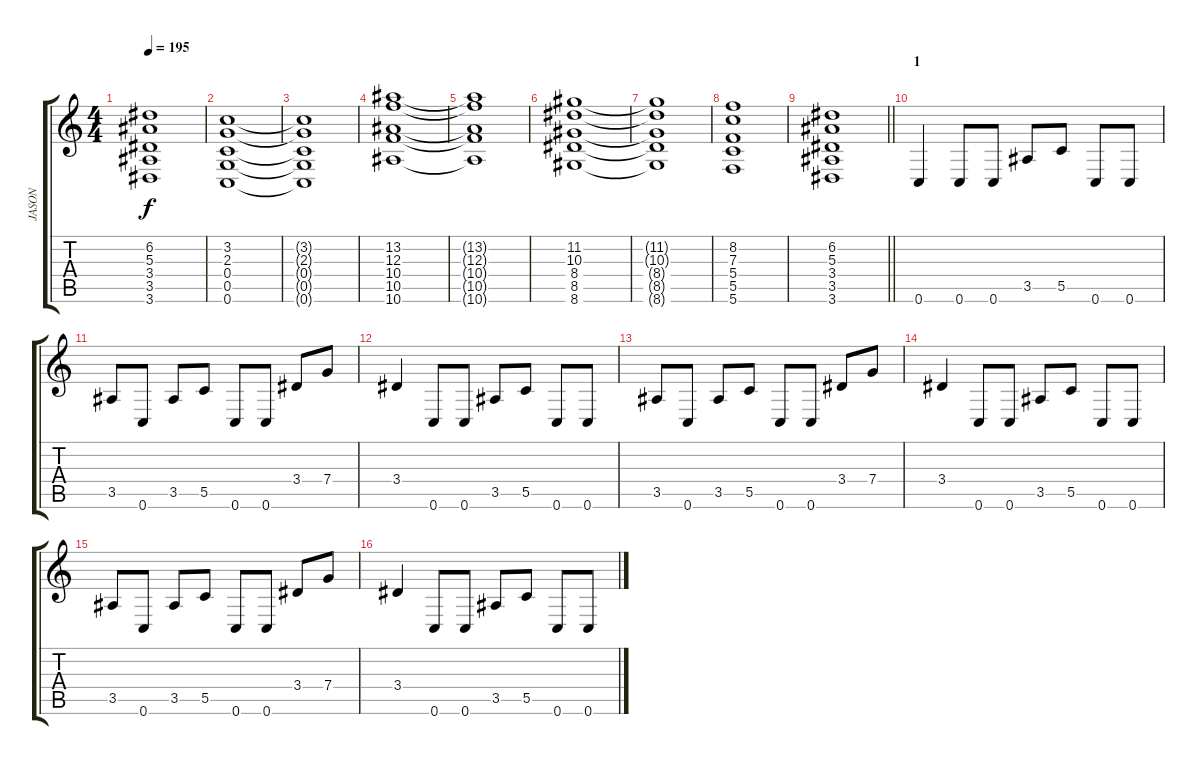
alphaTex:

\track ("JASON" "JASON") {instrument distortionguitar}
\staff {score tabs}
\tuning (D4 A3 F3 C3 G2 C2) {hide}
\ts (4 4)
\tempo 195
\clef g2
\ks c
(6.2 5.3 3.4 3.5 3.6).1{dy f} |
(3.2 2.3 0.4 0.5 0.6).1 |
(3.2{t} 2.3{t} 0.4{t} 0.5{t} 0.6{t}).1 |
(13.2 12.3 10.4 10.5 10.6).1 |
(13.2{t} 12.3{t} 10.4{t} 10.5{t} 10.6{t}).1 |
(11.2 10.3 8.4 8.5 8.6).1 |
(11.2{t} 10.3{t} 8.4{t} 8.5{t} 8.6{t}).1 |
(8.2 7.3 5.4 5.5 5.6).1 |
\barLineRight lightlight
(6.2 5.3 3.4 3.5 3.6).1 |
\section ("" "1")
0.6.4 0.6.8 0.6.8 3.5.8 5.5.8 0.6.8 0.6.8 |
3.5.8 0.6.8 3.5.8 5.5.8 0.6.8 0.6.8 3.4.8 7.4.8 |
3.4.4 0.6.8 0.6.8 3.5.8 5.5.8 0.6.8 0.6.8 |
3.5.8 0.6.8 3.5.8 5.5.8 0.6.8 0.6.8 3.4.8 7.4.8 |
3.4.4 0.6.8 0.6.8 3.5.8 5.5.8 0.6.8 0.6.8 |
3.5.8 0.6.8 3.5.8 5.5.8 0.6.8 0.6.8 3.4.8 7.4.8 |
3.4.4 0.6.8 0.6.8 3.5.8 5.5.8 0.6.8 0.6.8
